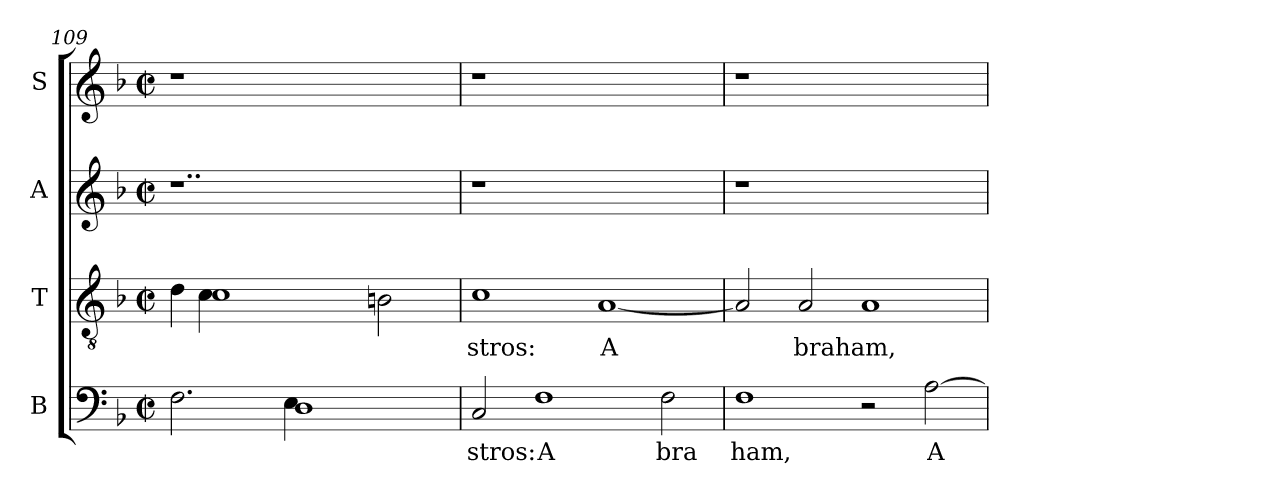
**kern	**text	**kern	**text	**kern	**kern
*part4	*part4	*part3	*part3	*part2	*part1
*staff4	*staff4	*staff3	*staff3	*staff2	*staff1
*I"B	*	*I"T	*	*I"A	*I"S
*I'B	*	*I'T	*	*I'A	*I'S
*clefF4	*	*clefGv2	*	*clefG2	*clefG2
*k[b-]	*	*k[b-]	*	*k[b-]	*k[b-]
*F:	*	*F:	*	*F:	*F:
*M2/2	*	*M2/2	*	*M2/2	*M2/2
*met(c|)	*	*met(c|)	*	*met(c|)	*met(c|)
=109	=109	=109	=109	=109	=109
!	!LO:LY:b:cj	!	!LO:LY:b:cj	!	!
*^	*	*^	*	*	*
2.F\	2.ryy	.	4d\	4ryy	--	1..r	1r
!	!	!	!	!	!LO:LY:b:cj	!	!
.	.	.	1c	4c\	--	.	.
.	.	.	.	1ryy	.	.	.
!	!	!LO:LY:b:cj	!	!	!	!	!
1D	4E\	.	.	.	.	.	.
.	2.ryy	.	.	.	.	.	2.ryy
!	!	!	!	!	!LO:LY:b:cj	!	!
.	.	.	2B\	.	--	.	.
.	.	.	.	4ryy	.	.	.
*v	*v	*	*	*	*	*	*
=110	=110	=110	=110	=110	=110	=110
!	!LO:LY:b:cj	!	!	!LO:LY:b:cj	!	!
*	*	*v	*v	*	*	*
2C/	stros:	1c	-stros:	1r	1r
!	!LO:LY:b:cj	!	!	!	!
1F	A	.	.	.	.
!	!	!	!LO:LY:b:cj	!	!
.	.	[<1A	A	1ryy	1ryy
!	!LO:LY:b:cj	!	!	!	!
2F\	bra	.	.	.	.
=111	=111	=111	=111	=111	=111
!	!LO:LY:b:cj	!	!LO:LY:b:cj	!	!
1F	ham,	2A/]	.	1r	1r
!	!	!	!LO:LY:b:cj	!	!
.	.	2A/	braham,	.	.
!	!	!	!LO:LY:b:cj	!	!
2r	.	1A	.	1ryy	1ryy
!	!LO:LY:b:cj	!	!	!	!
[>2A\	A	.	.	.	.
=	=	=	=	=	=
*-	*-	*-	*-	*-	*-
